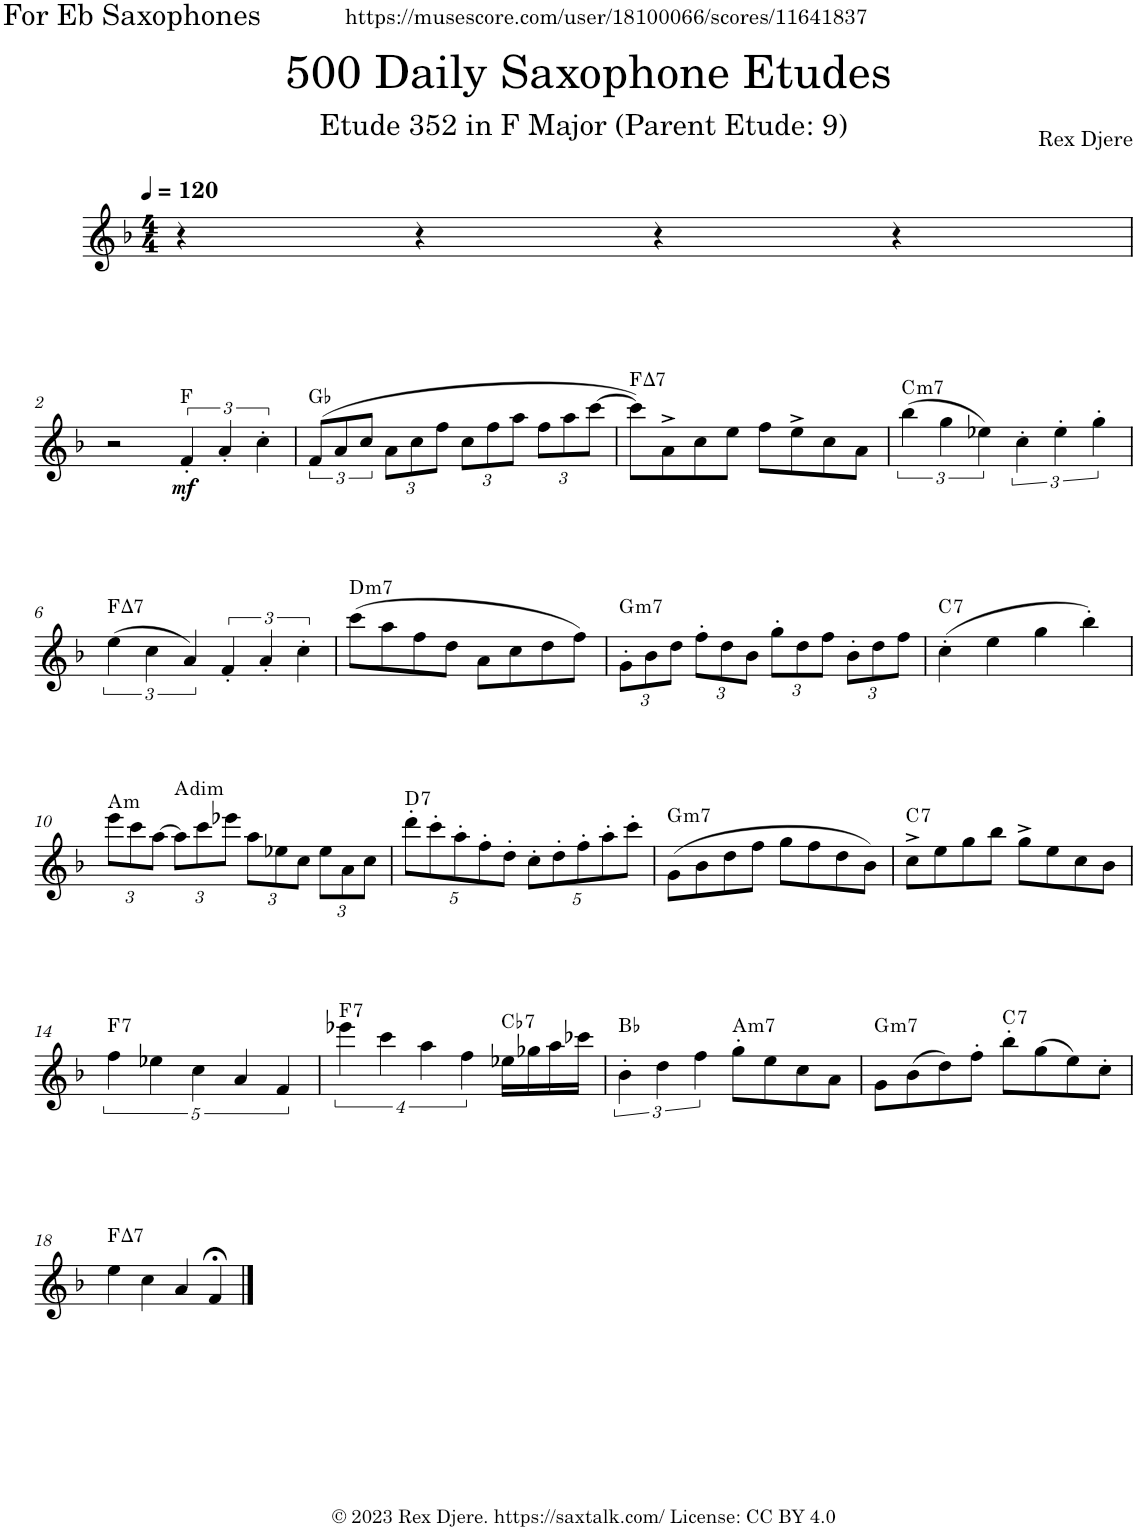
**kern	**dynam	**harte
*part1	*part1	*part1
*staff1	*staff1	*
*I"Alto Saxophone	*	*
*I'A. Sax.	*	*
*clefG2	*	*
*Trd5c9	*	*
*k[b-]	*	*
*M4/4	*	*
*MM120	*	*
=1	=1	=1
4r	.	.
4r	.	.
4r	.	.
4r	.	.
!!LO:LB:g=z
=2	=2	=2
2r	.	.
!	!LO:DY:b	!
6f'/	mf	F:maj
6a'/	.	.
6cc'\	.	.
=3	=3	=3
(12f/L	.	Gb:maj
12a/	.	.
12cc/J	.	.
*Xbrackettup	*	*
12a\L	.	.
12cc\	.	.
12ff\J	.	.
12cc\L	.	.
12ff\	.	.
12aa\J	.	.
12ff\L	.	.
12aa\	.	.
[12ccc\J	.	.
=4	=4	=4
!	!	!LO:H:kt=7
8ccc\L])	.	F:maj7
8a^\	.	.
8cc\	.	.
8ee\J	.	.
8ff\L	.	.
8ee^\	.	.
8cc\	.	.
8a\J	.	.
=5	=5	=5
*brackettup	*	*
!	!	!LO:H:kt=m7
(6bb-\	.	C:min7
6gg\	.	.
6ee-X\)	.	.
6cc'\	.	.
6ee-'\	.	.
6gg'\	.	.
!!LO:LB:g=z
=6	=6	=6
!	!	!LO:H:kt=7
(>6ee\	.	F:maj7
6cc\	.	.
6a/)	.	.
6f'/	.	.
6a'/	.	.
6cc'\	.	.
=7	=7	=7
!	!	!LO:H:kt=m7
(8ccc\L	.	D:min7
8aa\	.	.
8ff\	.	.
8dd\J	.	.
8a\L	.	.
8cc\	.	.
8dd\	.	.
8ff\J)	.	.
=8	=8	=8
*Xbrackettup	*	*
!	!	!LO:H:kt=m7
12g'\L	.	G:min7
12b-\	.	.
12dd\J	.	.
12ff'\L	.	.
12dd\	.	.
12b-\J	.	.
12gg'\L	.	.
12dd\	.	.
12ff\J	.	.
12b-'\L	.	.
12dd\	.	.
12ff\J	.	.
=9	=9	=9
!	!	!LO:H:kt=7
(4cc'\	.	C:7
4ee\	.	.
4gg\	.	.
4bb-'\)	.	.
!!LO:LB:g=z
=10	=10	=10
!	!	!LO:H:kt=m
12eee\L	.	A:min
12ccc\	.	.
[12aa\J	.	.
!	!	!LO:H:kt=dim
12aa\L]	.	A:dim
12ccc\	.	.
12eee-X\J	.	.
12aa\L	.	.
12ee-X\	.	.
12cc\J	.	.
12ee-\L	.	.
12a\	.	.
12cc\J	.	.
=11	=11	=11
!	!	!LO:H:kt=7
10ddd'\L	.	D:7
10ccc'\	.	.
10aa'\	.	.
10ff'\	.	.
10dd'\J	.	.
10cc'\L	.	.
10dd'\	.	.
10ff'\	.	.
10aa'\	.	.
10ccc'\J	.	.
=12	=12	=12
!	!	!LO:H:kt=m7
(8g\L	.	G:min7
8b-\	.	.
8dd\	.	.
8ff\J	.	.
8gg\L	.	.
8ff\	.	.
8dd\	.	.
8b-\J)	.	.
=13	=13	=13
!	!	!LO:H:kt=7
8cc^\L	.	C:7
8ee\	.	.
8gg\	.	.
8bb-\J	.	.
8gg^\L	.	.
8ee\	.	.
8cc\	.	.
8b-\J	.	.
!!LO:LB:g=z
=14	=14	=14
*brackettup	*	*
!	!	!LO:H:kt=7
5ff\	.	F:7
5ee-X\	.	.
5cc\	.	.
5a/	.	.
5f/	.	.
=15	=15	=15
!	!	!LO:H:kt=7
16%3eee-X\	.	F:7
16%3ccc\	.	.
16%3aa\	.	.
16%3ff\	.	.
!	!	!LO:H:kt=7
16ee-X\LL	.	Cb:7
16gg-X\	.	.
16aa\	.	.
16ccc-X\JJ	.	.
=16	=16	=16
6b-'\	.	Bb:maj
6dd\	.	.
6ff\	.	.
!	!	!LO:H:kt=m7
8gg'\L	.	A:min7
8ee\	.	.
8cc\	.	.
8a\J	.	.
=17	=17	=17
!	!	!LO:H:kt=m7
8g\L	.	G:min7
(8b-\	.	.
8dd\)	.	.
8ff'\J	.	.
!	!	!LO:H:kt=7
8bb-'\L	.	C:7
(8gg\	.	.
8ee\)	.	.
8cc'\J	.	.
!!LO:LB:g=z
=18	=18	=18
!	!	!LO:H:kt=7
4ee\	.	F:maj7
4cc\	.	.
4a/	.	.
4f;</	.	.
==	==	==
*-	*-	*-
